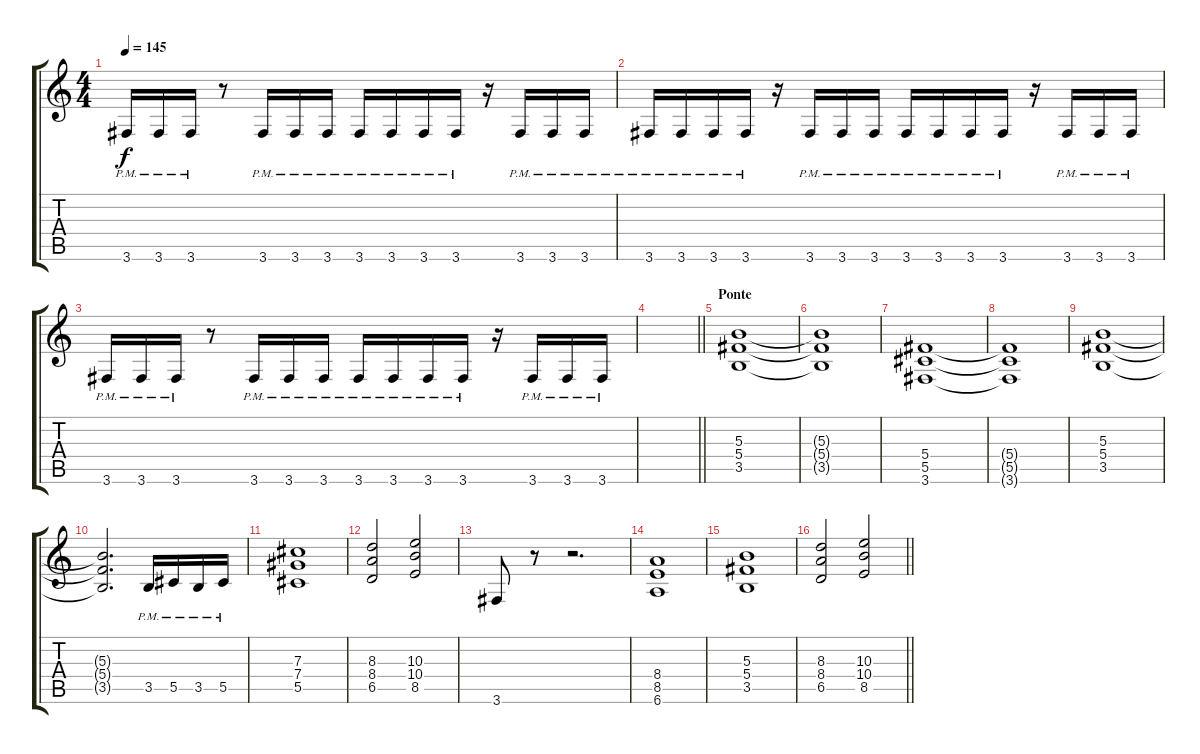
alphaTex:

\track "" {instrument distortionguitar}
\staff {score tabs}
\tuning (Eb4 Bb3 Gb3 Db3 Ab2 Eb2) {hide}
\ts (4 4)
\tempo 145
\clef g2
\ks c
3.6{pm}.16{dy f} 3.6{pm}.16 3.6{pm}.16 r.8 3.6{pm}.16 3.6{pm}.16 3.6{pm}.16 3.6{pm}.16 3.6{pm}.16 3.6{pm}.16 3.6{pm}.16 r.16 3.6{pm}.16 3.6{pm}.16 3.6{pm}.16 |
3.6{pm}.16 3.6{pm}.16 3.6{pm}.16 3.6{pm}.16 r.16 3.6{pm}.16 3.6{pm}.16 3.6{pm}.16 3.6{pm}.16 3.6{pm}.16 3.6{pm}.16 3.6{pm}.16 r.16 3.6{pm}.16 3.6{pm}.16 3.6{pm}.16 |
3.6{pm}.16 3.6{pm}.16 3.6{pm}.16 r.8 3.6{pm}.16 3.6{pm}.16 3.6{pm}.16 3.6{pm}.16 3.6{pm}.16 3.6{pm}.16 3.6{pm}.16 r.16 3.6{pm}.16 3.6{pm}.16 3.6{pm}.16 |
\barLineRight lightlight
|
\section ("" "Ponte")
(5.3 5.4 3.5).1 |
(5.3{t} 5.4{t} 3.5{t}).1 |
(5.4 5.5 3.6).1 |
(5.4{t} 5.5{t} 3.6{t}).1 |
(5.3 5.4 3.5).1 |
(5.3{t} 5.4{t} 3.5{t}).2{d} 3.5{pm}.16 5.5{pm}.16 3.5{pm}.16 5.5{pm}.16 |
(7.3 7.4 5.5).1 |
(8.3 8.4 6.5).2 (10.3 10.4 8.5).2 |
3.6.8 r.8 r.2{d} |
(8.4 8.5 6.6).1 |
(5.3 5.4 3.5).1 |
\barLineRight lightlight
(8.3 8.4 6.5).2 (10.3 10.4 8.5).2
